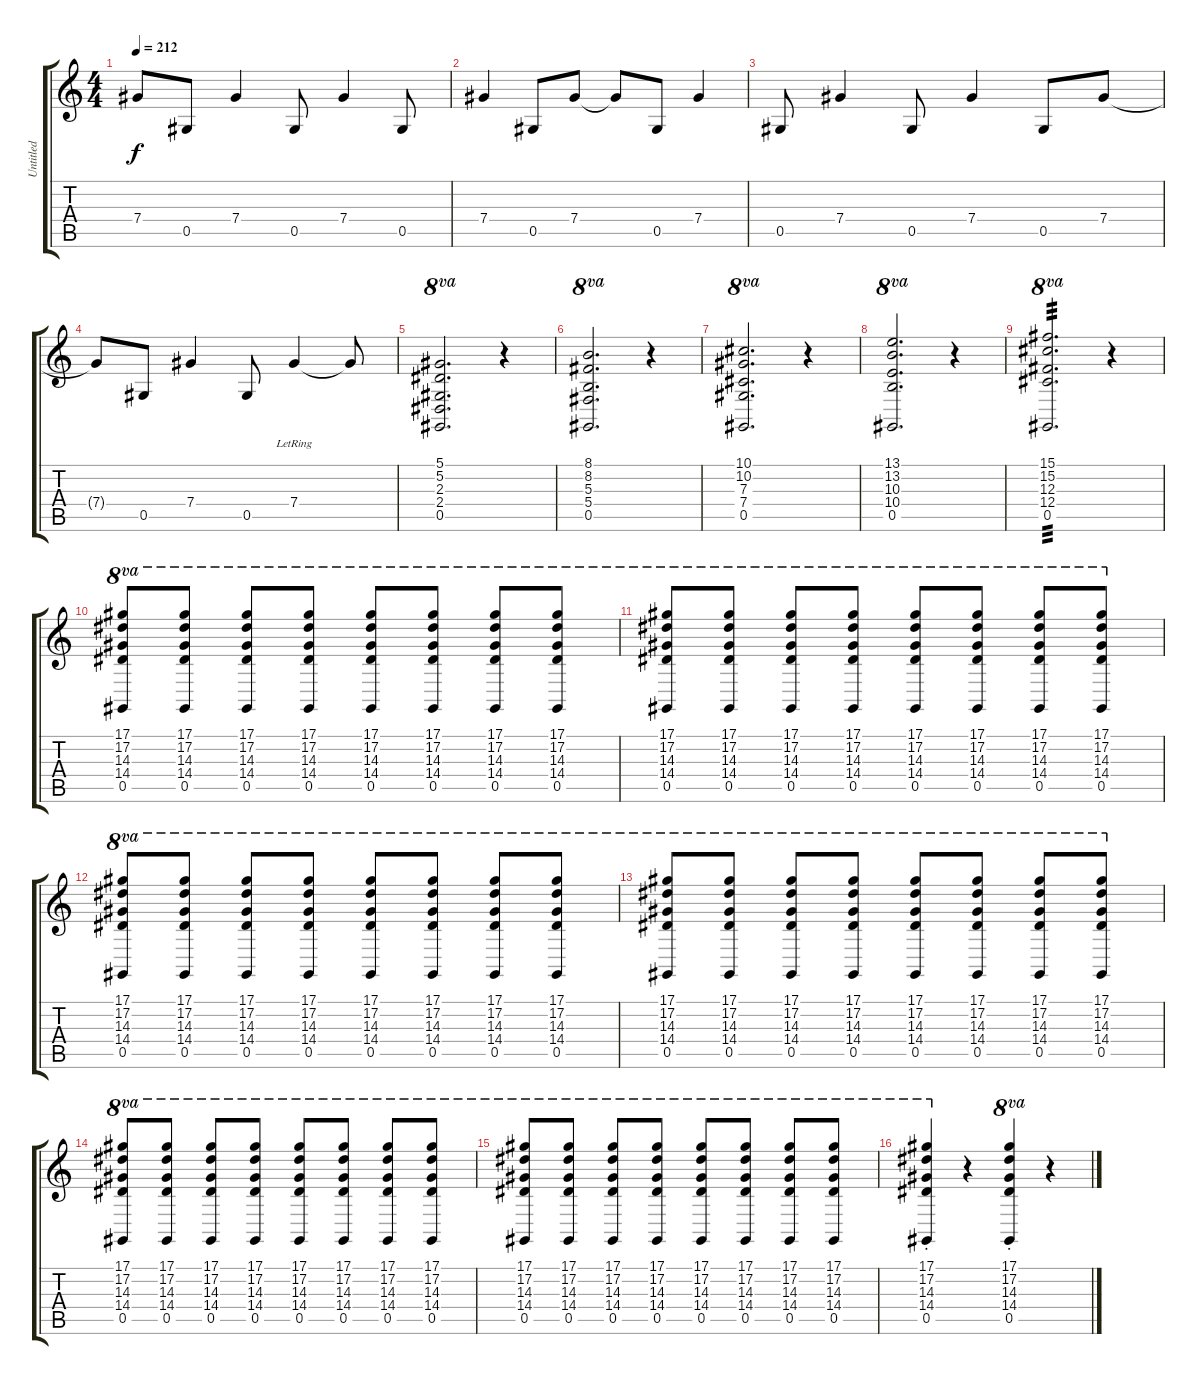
\track ("Untitled" "Untitled") {instrument distortionguitar}
\staff {score tabs}
\tuning (Eb4 Bb3 Gb3 Db3 Ab2 Eb2) {hide}
\ts (4 4)
\tempo 212
\clef g2
\ks c
7.4{t}.8{dy f} 0.5.8 7.4.4 0.5.8 7.4.4 0.5.8 |
7.4.4 0.5.8 7.4.8 7.4{t}.8 0.5.8 7.4.4 |
0.5.8 7.4.4 0.5.8 7.4.4 0.5.8 7.4.8 |
7.4{t}.8 0.5.8 7.4.4 0.5.8 7.4{lr}.4 7.4{t}.8 |
(5.1 5.2 2.3 2.4 0.5).2{d ot 8va} r.4 |
(8.1 8.2 5.3 5.4 0.5).2{d ot 8va} r.4 |
(10.1 10.2 7.3 7.4 0.5).2{d ot 8va} r.4 |
(13.1 13.2 10.3 10.4 0.5).2{d ot 8va} r.4 |
(15.1 15.2 12.3 12.4 0.5).2{d ot 8va tp 3} r.4 |
(17.1 17.2 14.3 14.4 0.5).8{ot 8va} (17.1 17.2 14.3 14.4 0.5).8{ot 8va} (17.1 17.2 14.3 14.4 0.5).8{ot 8va} (17.1 17.2 14.3 14.4 0.5).8{ot 8va} (17.1 17.2 14.3 14.4 0.5).8{ot 8va} (17.1 17.2 14.3 14.4 0.5).8{ot 8va} (17.1 17.2 14.3 14.4 0.5).8{ot 8va} (17.1 17.2 14.3 14.4 0.5).8{ot 8va} |
(17.1 17.2 14.3 14.4 0.5).8{ot 8va} (17.1 17.2 14.3 14.4 0.5).8{ot 8va} (17.1 17.2 14.3 14.4 0.5).8{ot 8va} (17.1 17.2 14.3 14.4 0.5).8{ot 8va} (17.1 17.2 14.3 14.4 0.5).8{ot 8va} (17.1 17.2 14.3 14.4 0.5).8{ot 8va} (17.1 17.2 14.3 14.4 0.5).8{ot 8va} (17.1 17.2 14.3 14.4 0.5).8{ot 8va} |
(17.1 17.2 14.3 14.4 0.5).8{ot 8va} (17.1 17.2 14.3 14.4 0.5).8{ot 8va} (17.1 17.2 14.3 14.4 0.5).8{ot 8va} (17.1 17.2 14.3 14.4 0.5).8{ot 8va} (17.1 17.2 14.3 14.4 0.5).8{ot 8va} (17.1 17.2 14.3 14.4 0.5).8{ot 8va} (17.1 17.2 14.3 14.4 0.5).8{ot 8va} (17.1 17.2 14.3 14.4 0.5).8{ot 8va} |
(17.1 17.2 14.3 14.4 0.5).8{ot 8va} (17.1 17.2 14.3 14.4 0.5).8{ot 8va} (17.1 17.2 14.3 14.4 0.5).8{ot 8va} (17.1 17.2 14.3 14.4 0.5).8{ot 8va} (17.1 17.2 14.3 14.4 0.5).8{ot 8va} (17.1 17.2 14.3 14.4 0.5).8{ot 8va} (17.1 17.2 14.3 14.4 0.5).8{ot 8va} (17.1 17.2 14.3 14.4 0.5).8{ot 8va} |
(17.1 17.2 14.3 14.4 0.5).8{ot 8va} (17.1 17.2 14.3 14.4 0.5).8{ot 8va} (17.1 17.2 14.3 14.4 0.5).8{ot 8va} (17.1 17.2 14.3 14.4 0.5).8{ot 8va} (17.1 17.2 14.3 14.4 0.5).8{ot 8va} (17.1 17.2 14.3 14.4 0.5).8{ot 8va} (17.1 17.2 14.3 14.4 0.5).8{ot 8va} (17.1 17.2 14.3 14.4 0.5).8{ot 8va} |
(17.1 17.2 14.3 14.4 0.5).8{ot 8va} (17.1 17.2 14.3 14.4 0.5).8{ot 8va} (17.1 17.2 14.3 14.4 0.5).8{ot 8va} (17.1 17.2 14.3 14.4 0.5).8{ot 8va} (17.1 17.2 14.3 14.4 0.5).8{ot 8va} (17.1 17.2 14.3 14.4 0.5).8{ot 8va} (17.1 17.2 14.3 14.4 0.5).8{ot 8va} (17.1 17.2 14.3 14.4 0.5).8{ot 8va} |
(17.1{st} 17.2{st} 14.3{st} 14.4{st} 0.5{st}).4{ot 8va} r.4 (17.1{st} 17.2{st} 14.3{st} 14.4{st} 0.5{st}).4{ot 8va} r.4
